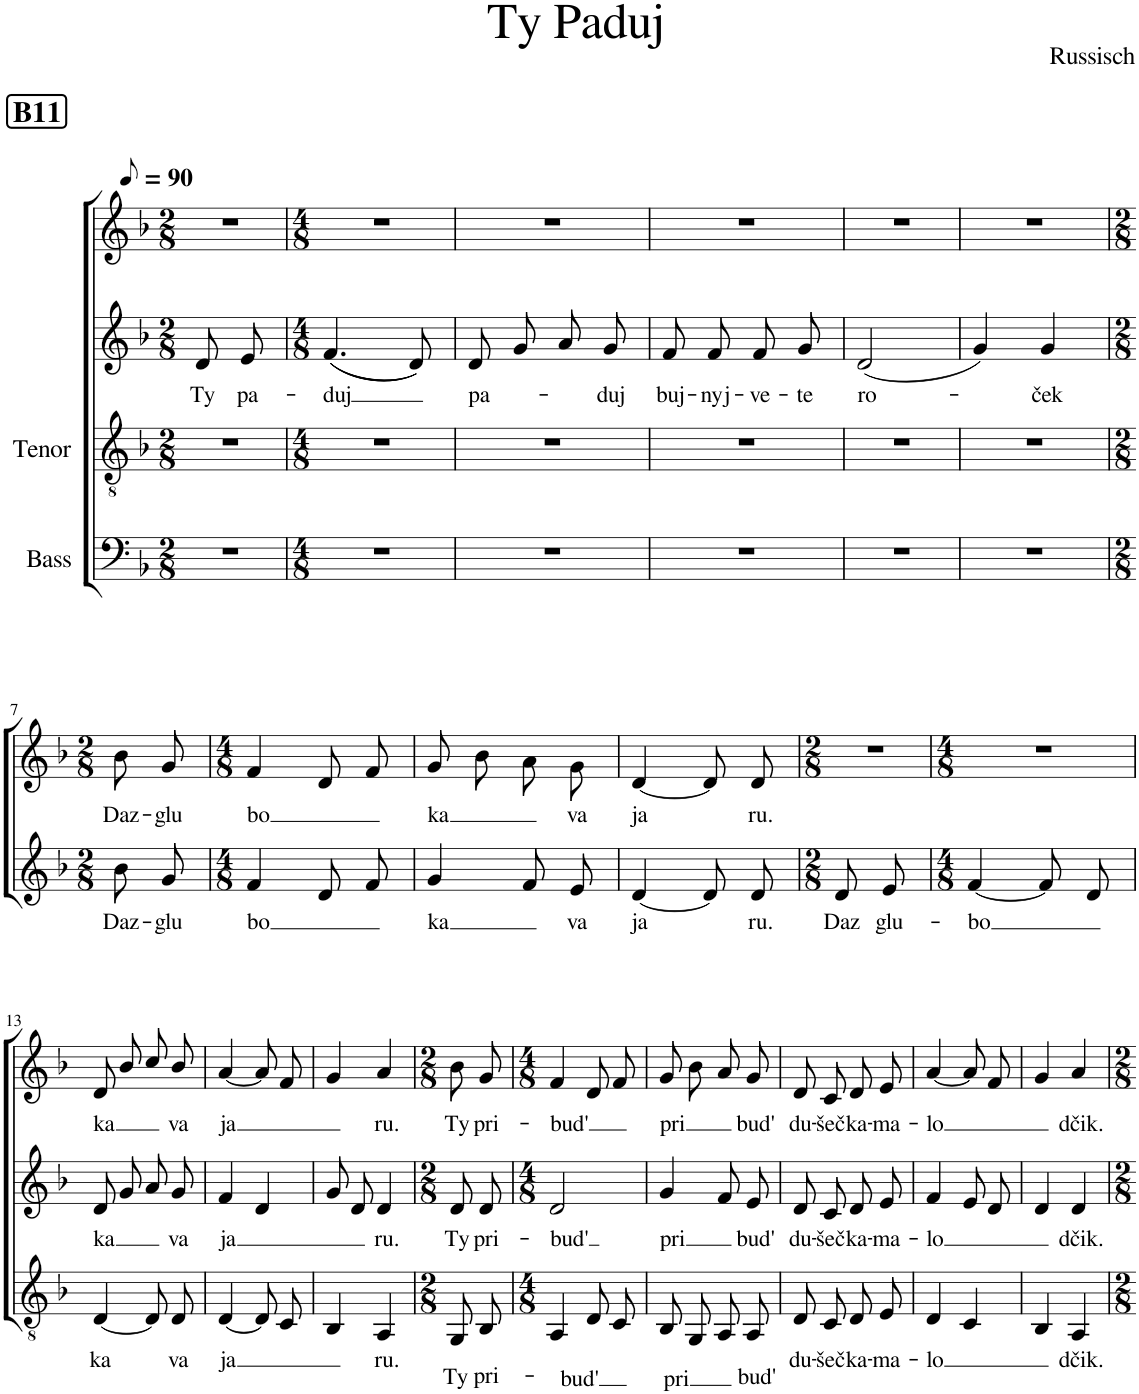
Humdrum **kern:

**kern	**kern	**text	**kern	**text	**kern	**text
*part4	*part3	*part3	*part2	*part2	*part1	*part1
*staff4	*staff3	*staff3	*staff2	*staff2	*staff1	*staff1
*I"Bass	*I"Tenor	*	*I"Alto	*	*I"Soprano	*
*clefF4	*clefGv2	*	*clefG2	*	*clefG2	*
*k[b-]	*k[b-]	*	*k[b-]	*	*k[b-]	*
*M2/8	*M2/8	*	*M2/8	*	*M2/8	*
*MM45	*MM45	*	*MM45	*	*MM45	*
!!LO:REH:place=s1:a:B:cj:fs=14:t=B11
=1	=1	=1	=1	=1	=1	=1
!	!	!	!	!LO:LY:b	!	!
4r	4r	.	8d/L	Ty	4r	.
!	!	!	!	!LO:LY:b	!	!
.	.	.	8e/J	pa-	.	.
=2	=2	=2	=2	=2	=2	=2
*M4/8	*M4/8	*	*M4/8	*	*M4/8	*
!	!	!	!	!LO:LY:b	!	!
2r	2r	.	((4.f/	-duj	2r	.
.	.	.	8d/))	.	.	.
=3	=3	=3	=3	=3	=3	=3
!	!	!	!	!LO:LY:b	!	!
2r	2r	.	8d/	pa-	2r	.
.	.	.	8g/	.	.	.
.	.	.	8a/	.	.	.
!	!	!	!	!LO:LY:b	!	!
.	.	.	8g/	-duj	.	.
=4	=4	=4	=4	=4	=4	=4
!	!	!	!	!LO:LY:b	!	!
2r	2r	.	8f/	buj-	2r	.
!	!	!	!	!LO:LY:b	!	!
.	.	.	8f/	-nyj-	.	.
!	!	!	!	!LO:LY:b	!	!
.	.	.	8f/	-ve-	.	.
!	!	!	!	!LO:LY:b	!	!
.	.	.	8g/	-te	.	.
=5	=5	=5	=5	=5	=5	=5
!	!	!	!	!LO:LY:b	!	!
2r	2r	.	(2d/	ro-	2r	.
=6	=6	=6	=6	=6	=6	=6
2r	2r	.	4g/)	.	2r	.
!	!	!	!	!LO:LY:b	!	!
.	.	.	4g/	-ček	.	.
!!LO:LB:g=z
=7	=7	=7	=7	=7	=7	=7
*M2/8	*M2/8	*	*M2/8	*	*M2/8	*
!	!	!	!	!LO:LY:b	!	!LO:LY:b
4r	4r	.	8b-/L	Daz-	8b-/L	Daz-
!	!	!	!	!LO:LY:b	!	!LO:LY:b
.	.	.	8g/J	-glu	8g/J	-glu
=8	=8	=8	=8	=8	=8	=8
*M4/8	*M4/8	*	*M4/8	*	*M4/8	*
!	!	!	!	!LO:LY:b	!	!LO:LY:b
2r	2r	.	4f/	bo	4f/	bo
.	.	.	8d/	.	8d/	.
.	.	.	8f/	.	8f/	.
=9	=9	=9	=9	=9	=9	=9
!	!	!	!	!LO:LY:b	!	!LO:LY:b
2r	2r	.	4g/	ka	8g/	ka
.	.	.	.	.	8b-\	.
.	.	.	8f/	.	8a\	.
!	!	!	!	!LO:LY:b	!	!LO:LY:b
.	.	.	8e/	va	8g\	va
=10	=10	=10	=10	=10	=10	=10
!	!	!	!	!LO:LY:b	!	!LO:LY:b
2r	2r	.	[4d/	ja	[4d/	ja
.	.	.	8d/]	.	8d/]	.
!	!	!	!	!LO:LY:b	!	!LO:LY:b
.	.	.	8d/	ru.	8d/	ru.
=11	=11	=11	=11	=11	=11	=11
*M2/8	*M2/8	*	*M2/8	*	*M2/8	*
!	!	!	!	!LO:LY:b	!	!
4r	4r	.	8d/L	Daz	4r	.
!	!	!	!	!LO:LY:b	!	!
.	.	.	8e/J	glu-	.	.
=12	=12	=12	=12	=12	=12	=12
*M4/8	*M4/8	*	*M4/8	*	*M4/8	*
!	!	!	!	!LO:LY:b	!	!
2r	2r	.	[4f/	-bo	2r	.
.	.	.	8f/]	.	.	.
.	.	.	8d/	.	.	.
!!LO:LB:g=z
=13	=13	=13	=13	=13	=13	=13
!	!	!LO:LY:b	!	!LO:LY:b	!	!LO:LY:b
2r	[4D/	ka	8d/	ka	8d/	ka
.	.	.	8g/	.	8b-/	.
.	8D/]	.	8a/	.	8cc/	.
!	!	!LO:LY:b	!	!LO:LY:b	!	!LO:LY:b
.	8D/	va	8g/	va	8b-/	va
=14	=14	=14	=14	=14	=14	=14
!	!	!LO:LY:b	!	!LO:LY:b	!	!LO:LY:b
2r	[4D/	ja	4f/	ja	[4a/	ja
.	8D/]	.	4d/	.	8a/]	.
.	8C/	.	.	.	8f/	.
=15	=15	=15	=15	=15	=15	=15
2r	4BB-/	.	8g/	.	4g/	.
.	.	.	8d/	.	.	.
!	!	!LO:LY:b	!	!LO:LY:b	!	!LO:LY:b
.	4AA/	ru.	4d/	ru.	4a/	ru.
=16	=16	=16	=16	=16	=16	=16
*M2/8	*M2/8	*	*M2/8	*	*M2/8	*
!	!	!LO:LY:b	!	!LO:LY:b	!	!LO:LY:b
4r	8GG/L	Ty	8d/L	Ty	8b-/L	Ty
!	!	!LO:LY:b	!	!LO:LY:b	!	!LO:LY:b
.	8BB-/J	pri-	8d/J	pri-	8g/J	pri-
=17	=17	=17	=17	=17	=17	=17
*M4/8	*M4/8	*	*M4/8	*	*M4/8	*
!	!	!LO:LY:b	!	!LO:LY:b	!	!LO:LY:b
2r	4AA/	-bud'	2d/	-bud'	4f/	-bud'
.	8D/	.	.	.	8d/	.
.	8C/	.	.	.	8f/	.
=18	=18	=18	=18	=18	=18	=18
!	!	!LO:LY:b	!	!LO:LY:b	!	!LO:LY:b
2r	8BB-/	pri	4g/	pri	8g/	pri
.	8GG/	.	.	.	8b-\	.
.	8AA/	.	8f/	.	8a/	.
!	!	!LO:LY:b	!	!LO:LY:b	!	!LO:LY:b
.	8AA/	bud'	8e/	bud'	8g/	bud'
=19	=19	=19	=19	=19	=19	=19
!	!	!LO:LY:b	!	!LO:LY:b	!	!LO:LY:b
2r	8D/	du-	8d/	du-	8d/	du-
!	!	!LO:LY:b	!	!LO:LY:b	!	!LO:LY:b
.	8C/	-šeč	8c/	-šeč	8c/	-šeč
!	!	!LO:LY:b	!	!LO:LY:b	!	!LO:LY:b
.	8D/	ka-	8d/	ka-	8d/	ka-
!	!	!LO:LY:b	!	!LO:LY:b	!	!LO:LY:b
.	8E/	-ma-	8e/	-ma-	8e/	-ma-
=20	=20	=20	=20	=20	=20	=20
!	!	!LO:LY:b	!	!LO:LY:b	!	!LO:LY:b
2r	4D/	-lo	4f/	-lo	[4a/	-lo
.	4C/	.	8e/	.	8a/]	.
.	.	.	8d/	.	8f/	.
=21	=21	=21	=21	=21	=21	=21
2r	4BB-/	.	4d/	.	4g/	.
!	!	!LO:LY:b	!	!LO:LY:b	!	!LO:LY:b
.	4AA/	dčik.	4d/	dčik.	4a/	dčik.
=	=	=	=	=	=	=
*-	*-	*-	*-	*-	*-	*-
